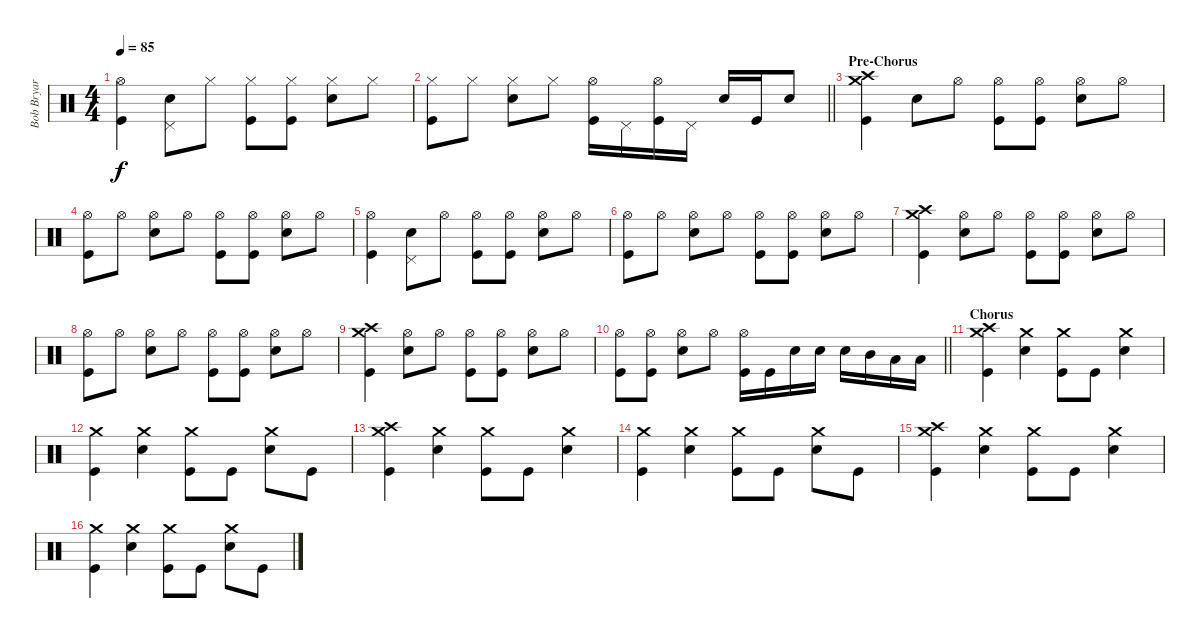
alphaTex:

\track ("Bob Bryar (Drums)" "Bob Bryar ") {instrument percussion}
\staff {score}
\articulation defaults
\ts (4 4)
\tempo 85
\clef neutral
\ks c
("Hi-Hat (open)" "Kick (hit)").4{dy f} ("Pedal Hi-Hat (hit)" "Electric Snare (hit)").8 "Hi-Hat (closed)".8 ("Hi-Hat (closed)" "Kick (hit)").8 ("Hi-Hat (closed)" "Kick (hit)").8 ("Hi-Hat (closed)" "Electric Snare (hit)").8 "Hi-Hat (closed)".8 |
\barLineRight lightlight
("Hi-Hat (closed)" "Kick (hit)").8 "Hi-Hat (closed)".8 ("Hi-Hat (closed)" "Electric Snare (hit)").8 "Hi-Hat (closed)".8 ("Hi-Hat (open)" "Kick (hit)").16 "Pedal Hi-Hat (hit)".16 ("Hi-Hat (open)" "Kick (hit)").16 "Pedal Hi-Hat (hit)".16 "Electric Snare (hit)".16 "Kick (hit)".16 "Electric Snare (hit)".8 |
\section ("" "Pre-Chorus")
("Crash high (hit)" "Crash medium (hit)" "Kick (hit)").4 "Electric Snare (hit)".8 "Hi-Hat (open)".8 ("Hi-Hat (open)" "Kick (hit)").8 ("Hi-Hat (open)" "Kick (hit)").8 ("Hi-Hat (open)" "Electric Snare (hit)").8 "Hi-Hat (open)".8 |
("Hi-Hat (open)" "Kick (hit)").8 "Hi-Hat (open)".8 ("Hi-Hat (open)" "Electric Snare (hit)").8 "Hi-Hat (open)".8 ("Hi-Hat (open)" "Kick (hit)").8 ("Hi-Hat (open)" "Kick (hit)").8 ("Hi-Hat (open)" "Electric Snare (hit)").8 "Hi-Hat (open)".8 |
("Hi-Hat (open)" "Kick (hit)").4 ("Pedal Hi-Hat (hit)" "Electric Snare (hit)").8 "Hi-Hat (open)".8 ("Hi-Hat (open)" "Kick (hit)").8 ("Hi-Hat (open)" "Kick (hit)").8 ("Hi-Hat (open)" "Electric Snare (hit)").8 "Hi-Hat (open)".8 |
("Hi-Hat (open)" "Kick (hit)").8 "Hi-Hat (open)".8 ("Hi-Hat (open)" "Electric Snare (hit)").8 "Hi-Hat (open)".8 ("Hi-Hat (open)" "Kick (hit)").8 ("Hi-Hat (open)" "Kick (hit)").8 ("Hi-Hat (open)" "Electric Snare (hit)").8 "Hi-Hat (open)".8 |
("Crash high (hit)" "Crash medium (hit)" "Kick (hit)").4 ("Hi-Hat (open)" "Electric Snare (hit)").8 "Hi-Hat (open)".8 ("Hi-Hat (open)" "Kick (hit)").8 ("Hi-Hat (open)" "Kick (hit)").8 ("Hi-Hat (open)" "Electric Snare (hit)").8 "Hi-Hat (open)".8 |
("Hi-Hat (open)" "Kick (hit)").8 "Hi-Hat (open)".8 ("Hi-Hat (open)" "Electric Snare (hit)").8 "Hi-Hat (open)".8 ("Hi-Hat (open)" "Kick (hit)").8 ("Hi-Hat (open)" "Kick (hit)").8 ("Hi-Hat (open)" "Electric Snare (hit)").8 "Hi-Hat (open)".8 |
("Crash high (hit)" "Crash medium (hit)" "Kick (hit)").4 ("Hi-Hat (open)" "Electric Snare (hit)").8 "Hi-Hat (open)".8 ("Hi-Hat (open)" "Kick (hit)").8 ("Hi-Hat (open)" "Kick (hit)").8 ("Hi-Hat (open)" "Electric Snare (hit)").8 "Hi-Hat (open)".8 |
\barLineRight lightlight
("Hi-Hat (open)" "Kick (hit)").8 ("Hi-Hat (open)" "Kick (hit)").8 ("Hi-Hat (open)" "Electric Snare (hit)").8 "Hi-Hat (open)".8 ("Hi-Hat (open)" "Kick (hit)").16 "Kick (hit)".16 "Electric Snare (hit)".16 "Electric Snare (hit)".16 "Electric Snare (hit)".16 "Mid Tom (hit)".16 "Low Floor Tom (hit)".16 "Low Floor Tom (hit)".16 |
\section ("" "Chorus")
("Crash high (hit)" "Crash medium (hit)" "Kick (hit)").4 ("Crash medium (hit)" "Electric Snare (hit)").4 ("Crash medium (hit)" "Kick (hit)").8 "Kick (hit)".8 ("Crash medium (hit)" "Electric Snare (hit)").4 |
("Crash medium (hit)" "Kick (hit)").4 ("Crash medium (hit)" "Electric Snare (hit)").4 ("Crash medium (hit)" "Kick (hit)").8 "Kick (hit)".8 ("Crash medium (hit)" "Electric Snare (hit)").8 "Kick (hit)".8 |
("Crash high (hit)" "Crash medium (hit)" "Kick (hit)").4 ("Crash medium (hit)" "Electric Snare (hit)").4 ("Crash medium (hit)" "Kick (hit)").8 "Kick (hit)".8 ("Crash medium (hit)" "Electric Snare (hit)").4 |
("Crash medium (hit)" "Kick (hit)").4 ("Crash medium (hit)" "Electric Snare (hit)").4 ("Crash medium (hit)" "Kick (hit)").8 "Kick (hit)".8 ("Crash medium (hit)" "Electric Snare (hit)").8 "Kick (hit)".8 |
("Crash high (hit)" "Crash medium (hit)" "Kick (hit)").4 ("Crash medium (hit)" "Electric Snare (hit)").4 ("Crash medium (hit)" "Kick (hit)").8 "Kick (hit)".8 ("Crash medium (hit)" "Electric Snare (hit)").4 |
("Crash medium (hit)" "Kick (hit)").4 ("Crash medium (hit)" "Electric Snare (hit)").4 ("Crash medium (hit)" "Kick (hit)").8 "Kick (hit)".8 ("Crash medium (hit)" "Electric Snare (hit)").8 "Kick (hit)".8
